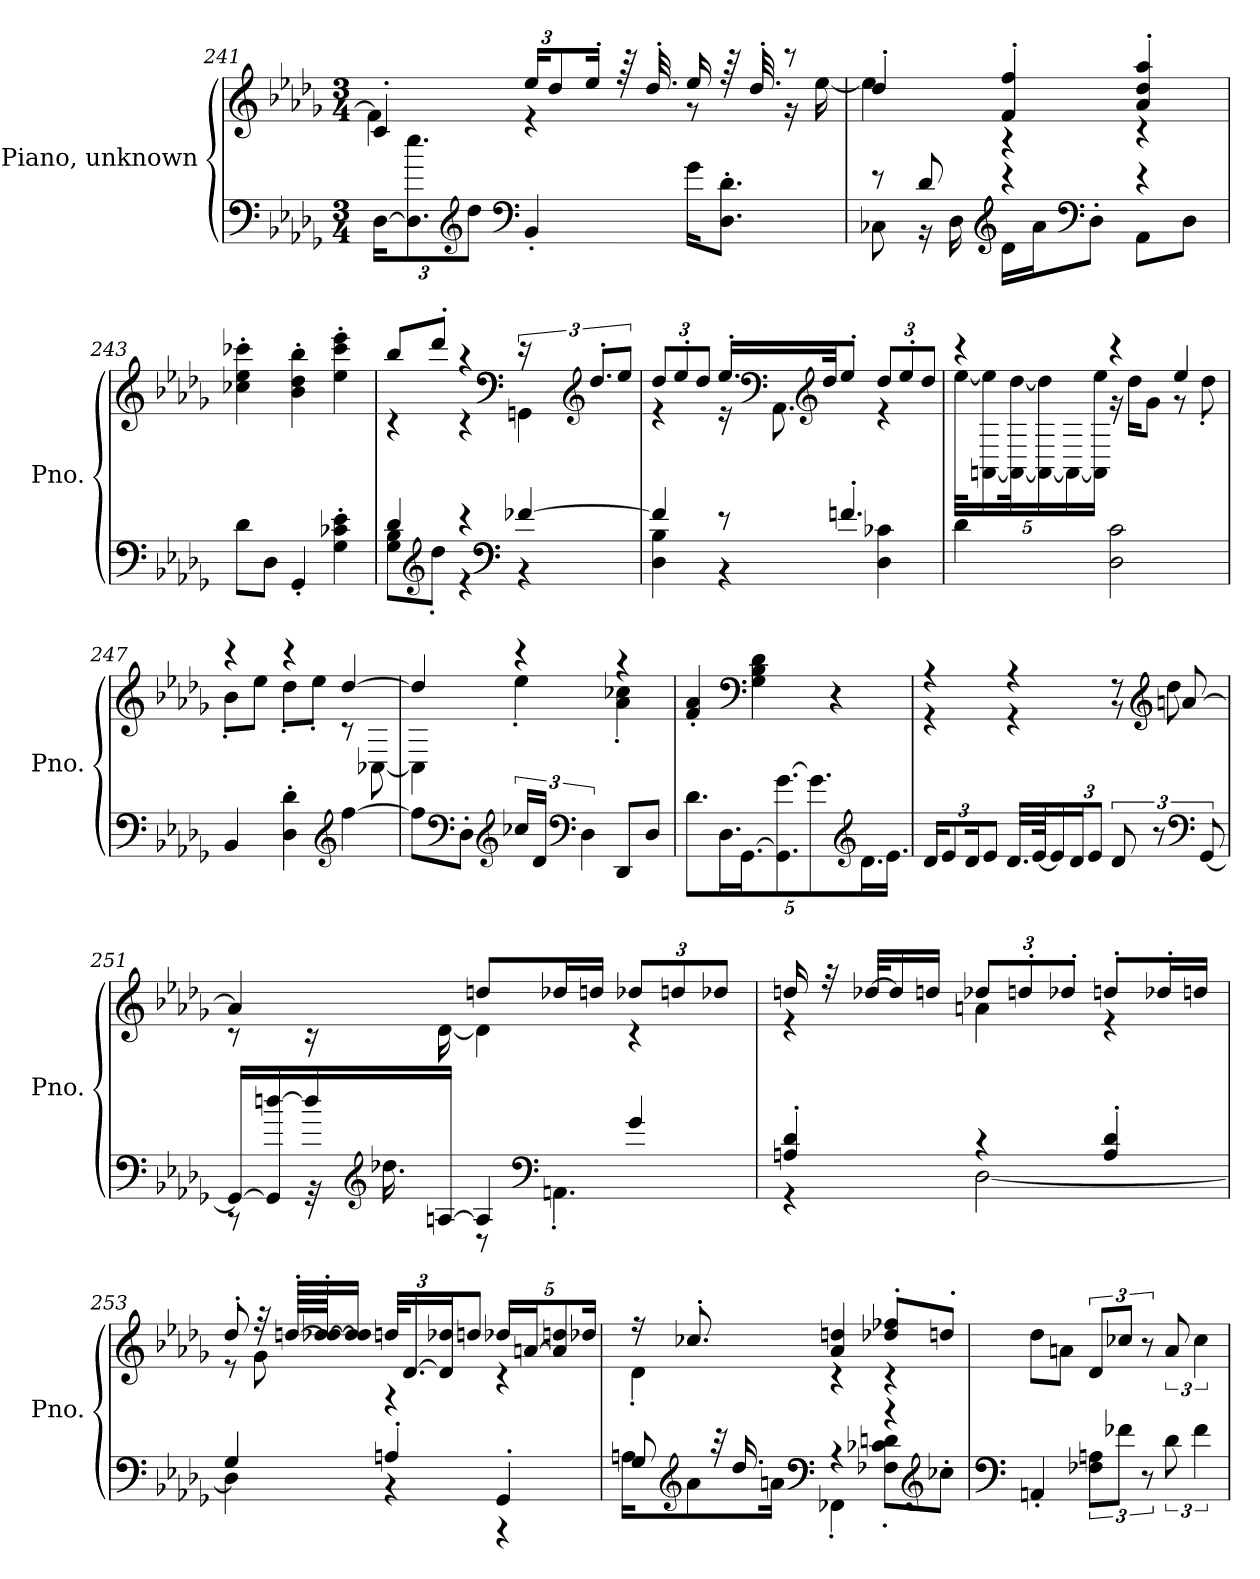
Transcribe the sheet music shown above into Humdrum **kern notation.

**kern	**kern
*part1	*part1
*staff2	*staff1
*I"Piano, unknown	*
*I'Pno.	*
*clefF4	*clefG2
*k[b-e-a-d-g-]	*k[b-e-a-d-g-]
*M3/4	*M3/4
*Xbrackettup	*
=241	=241
*	*^
[24D-\KL	4c'/	4f\]
12.D-\] 12.ee-\	.	.
*clefG2	*	*
12dd-\J	.	.
*clefF4	*	*
*	*Xbrackettup	*
4BB-'/	24ee-/KL	4r
.	12dd-/	.
.	16ee-'/Jk	.
.	64r	.
.	32.dd-'/	.
16g-\KL	16ee-/	8r
8.D-\' 8.d-\'J	64r	.
.	32.dd-'/	.
.	8r	16r
.	.	[16ee-\
!!LO:LB:g=z	!!
=242	=242	=242
*^	*	*
8r	8C-X\	4dd-'/	4ee-\]
8d-/	16r	.	.
.	16D-\	.	.
*clefG2	*	*	*
4r	16d-\LL	4f/' 4ff/'	4r
.	16a-\J	.	.
*clefF4	*	*	*
.	8D-'\J	.	.
4r	8AA-\L	4a-/' 4dd-/' 4aa-/'	4r
.	8D-\J	.	.
*v	*v	*	*
*	*v	*v
=243	=243
8d-\L	4cc-X\' 4ee-\' 4ccc-X\'
8D-\J	.
4GG-'/	4b-\' 4dd-\' 4bb-\'
4G-\' 4c-X\' 4e-\'	4ee-\' 4ccc-\' 4eee-\'
=244	=244
*^	*^
4d-/	8G-\ 8B-\L	8bb-/L	4r
*clefG2	*	*	*
.	8dd-'\J	8ddd-'/J	.
4r	4r	4r	4r
*clefF4	*	*clefF4	*
*	*	*brackettup	*
[4f-X/	4r	24r	4GGn\
*	*	*clefG2	*
.	.	12.dd-'/L	.
.	.	12ee-/J	.
!!LO:LB:g=z	!!
=245	=245	=245	=245
*	*	*Xbrackettup	*
4f-/]	4D-\ 4B-\	12dd-/L	4r
.	.	12ee-'/	.
.	.	12dd-/J	.
8r	4r	16.ee-'/LL	16r
*	*	*clefF4	*
.	.	.	8.AA-\
*	*	*clefG2	*
.	.	32dd-/JK	.
4.fn'/	.	8ee-'/J	.
.	4D-\ 4c-X\	12dd-/L	4r
.	.	12ee-'/	.
.	.	12dd-/J	.
*v	*v	*	*
=246	=246	=246
4d-\	4r	[40ee-\KLL
.	.	[20AAn\ 20ee-\]
.	.	40AA\_ [40dd-\K
.	.	20AA\_ 20dd-\]
.	.	20AA\_
.	.	20AA\] 20ee-\JJ
2D-\ 2c\	4r	16r
.	.	16dd-\KL
.	.	8g-\J
.	4ee-/	8r
.	.	8dd-'\
=247	=247	=247
4BB-/	4r	8b-'\L
.	.	8ee-\J
4D-\' 4d-\'	4r	8dd-'\L
.	.	8ee-'\J
*clefG2	*	*
[4ff\	[4dd-/	8r
.	.	[8C-X\
!!LO:PB:g=z	!!
=248	=248	=248
8ff\L]	4dd-/]	4C-\]
*clefF4	*	*
8D-'\J	.	.
*clefG2	*	*
*brackettup	*	*
24cc-X/LL	4r	4ee-'\
24d-/JJ	.	.
*clefF4	*	*
6D-\	.	.
8DD-/L	4r	4a-\' 4cc-X\'
8D-/J	.	.
*	*v	*v
=249	=249
*Xbrackettup	*
10.d-\L	4f/' 4a-/'
20.D-\L	.
[20.GG-\J	.
*	*clefF4
.	4G-\ 4B-\ 4d-\
10.GG-\] [10.g-\	.
10.g-\]	.
.	4r
*clefG2	*
20.d-\L	.
20.e-\JJ	.
!!LO:LB:g=z
=250	=250
*	*^
24d-/KL	4r	4r
12e-/	.	.
24d-/K	.	.
12e-/J	.	.
32.d-/LLL	4r	4r
[64e-/JK	.	.
16e-/]	.	.
24d-/J	.	.
12e-/J	.	.
*brackettup	*	*
12d-/	8r	8r
12r	.	.
*	*clefG2	*
.	[8an/	8dd-\
*clefF4	*	*
[12GG-/	.	.
=251	=251	=251
*^	*	*
16GG-/LL_	8r	4a/]	8r
16GG-/] [16ddn/	.	.	.
16dd/]	32r	.	16r
*clefG2	*	*	*
.	16.dd-X\	.	.
[16An/JJ	.	.	[16d-\
4A/]	8r	8ddn/L	4d-\]
*clefF4	*	*	*
.	4.AAn'\	16dd-X/L	.
.	.	16ddn/JJ	.
4g-/	.	12dd-X/L	4r
.	.	12ddn/	.
.	.	12dd-X/J	.
!!LO:LB:g=z	!!
=252	=252	=252	=252
4An/' 4d-/'	4r	16ddn/	4r
.	.	32r	.
.	.	[32dd-X/KLL	.
.	.	16dd-/]	.
.	.	16ddn/JJ	.
4r	[2D-\	12dd-X/L	4an\
.	.	12ddn'/	.
.	.	12dd-X'/J	.
4A/' 4d-/'	.	8ddn'/L	4r
.	.	16dd-X'/L	.
.	.	16ddn/JJ	.
=253	=253	=253	=253
4G-/	4D-\]	8dd-'/	8r
.	.	32r	8g-\
.	.	[64ddn'/LLLL	.
.	.	[64dd-X/' 64dd/_'JJ	.
.	.	16dd-/] 16dd/]JJ	.
4An'/	4r	48ddn/KLL	4r
.	.	[24.d-/	.
.	.	24d-/] 24dd-X/J	.
.	.	8ddn/J	.
4GG-'/	4r	20dd-X/LL	4r
.	.	[20an/J	.
.	.	10a/] 10ddn/	.
.	.	20dd-X/Jk	.
!!LO:LB:g=z	!!
=254	=254	=254	=254
8G-/	16An\KL	16r	4d-'\
*clefG2	*	*	*
.	8a-\	8.cc-X'/	.
32r	.	.	.
16.dd-/	.	.	.
.	16an\Jk	.	.
*clefF4	*	*	*
4r	4FF-X'\	4a-/ 4ddn/	4r
4r	8F-X\' 8c-X\' 8dn\'L	8dd-X/' 8ff-X/'L	4r
*clefG2	*	*	*
.	8cc-X'\J	8ddn'/J	.
*v	*v	*	*
*	*v	*v
=255	=255
*clefF4	*
4AAn'/	8dd-\L
.	8an\J
*	*brackettup
12F-X\ 12An\L	12d-/L
12f-X\J	12cc-X/J
12r	12r
12d-\	12a/
6f-\	6cc-\
=	=
*-	*-
